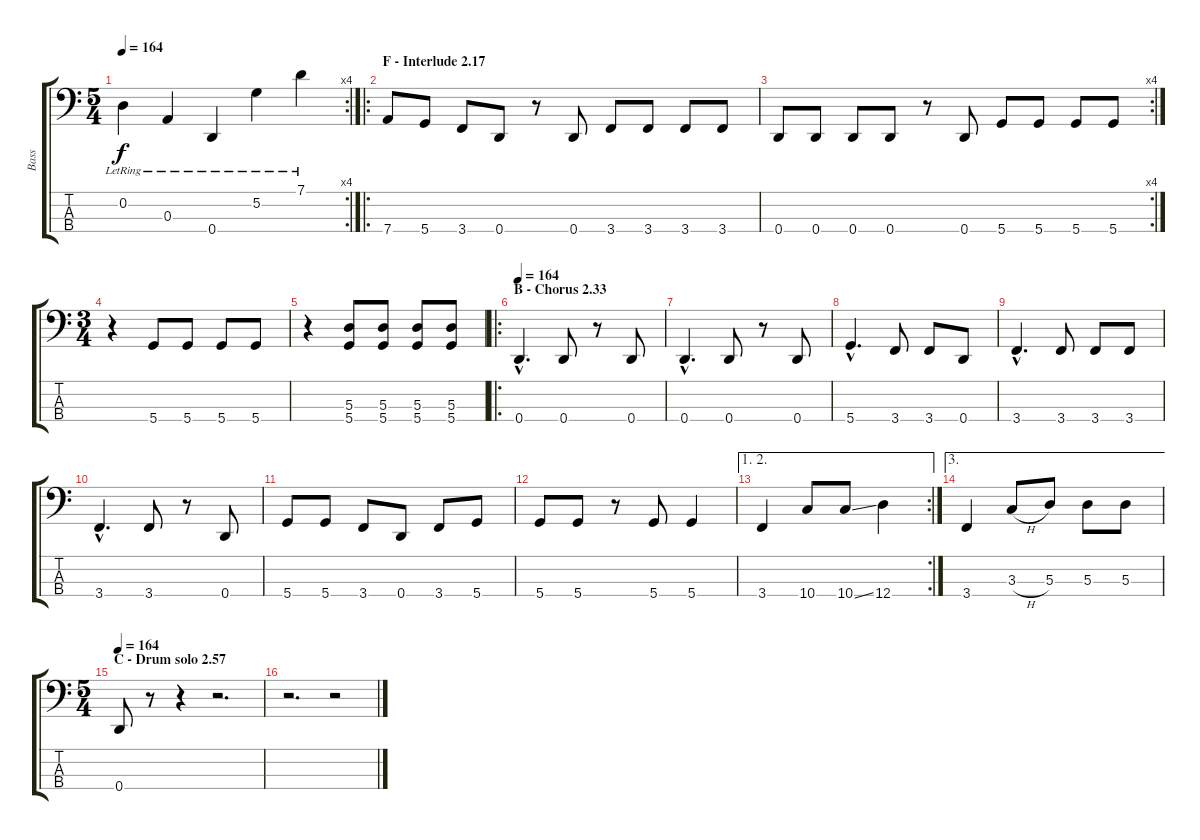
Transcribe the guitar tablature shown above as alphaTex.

\track ("Bass" "Bass") {instrument electricbasspick}
\staff {score tabs}
\tuning (G2 D2 A1 D1) {hide}
\rc 4
\ts (5 4)
\tempo 164
\clef f4
\ks c
0.2{lr}.4{dy f} 0.3{lr}.4 0.4{lr}.4 5.2{lr}.4 7.1{lr}.4 |
\ro
\section ("" "F - Interlude 2.17")
7.4.8 5.4.8 3.4.8 0.4.8 r.8 0.4.8 3.4.8 3.4.8 3.4.8 3.4.8 |
\rc 4
0.4.8 0.4.8 0.4.8 0.4.8 r.8 0.4.8 5.4.8 5.4.8 5.4.8 5.4.8 |
\ts (3 4)
r.4 5.4.8 5.4.8 5.4.8 5.4.8 |
r.4 (5.3 5.4).8 (5.3 5.4).8 (5.3 5.4).8 (5.3 5.4).8 |
\ro
\section ("" "B - Chorus 2.33")
\tempo 164
0.4{hac}.4{d} 0.4.8 r.8 0.4.8 |
0.4{hac}.4{d} 0.4.8 r.8 0.4.8 |
5.4{hac}.4{d} 3.4.8 3.4.8 0.4.8 |
3.4{hac}.4{d} 3.4.8 3.4.8 3.4.8 |
3.4{hac}.4{d} 3.4.8 r.8 0.4.8 |
5.4.8 5.4.8 3.4.8 0.4.8 3.4.8 5.4.8 |
5.4.8 5.4.8 r.8 5.4.8 5.4.4 |
\ae (1 2)
\rc 2
3.4.4 10.4.8 10.4{ss}.8 12.4.4 |
\ae 3
3.4.4 3.3{h}.8 5.3.8 5.3.8 5.3.8 |
\ts (5 4)
\section ("" "C - Drum solo 2.57")
\tempo 164
0.4.8 r.8 r.4 r.2{d} |
r.2{d} r.2
